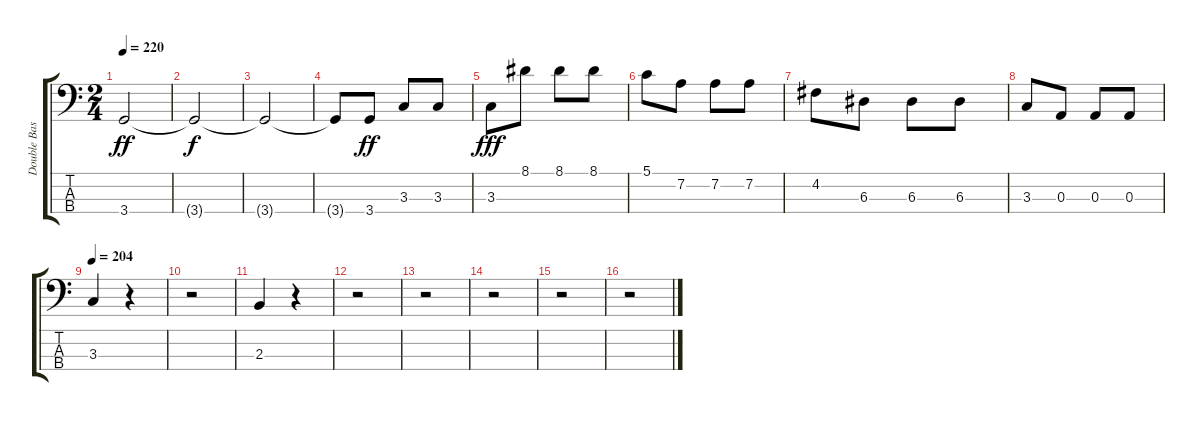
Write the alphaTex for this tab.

\track ("Double Bass" "Double Bas") {instrument contrabass}
\staff {score tabs}
\tuning (G2 D2 A1 E1) {hide}
\ts (2 4)
\tempo 220
\clef f4
\ks c
3.4.2{dy ff} |
3.4{t}.2{dy f} |
3.4{t}.2 |
3.4{t}.8 3.4.8{dy ff} 3.3.8 3.3.8 |
3.3.8{dy fff} 8.1.8 8.1.8 8.1.8 |
5.1.8 7.2.8 7.2.8 7.2.8 |
4.2.8 6.3.8 6.3.8 6.3.8 |
3.3.8 0.3.8 0.3.8 0.3.8 |
\tempo 204
3.3.4 r.4 |
r.2 |
2.3.4 r.4 |
r.2 |
r.2 |
r.2 |
r.2 |
r.2
